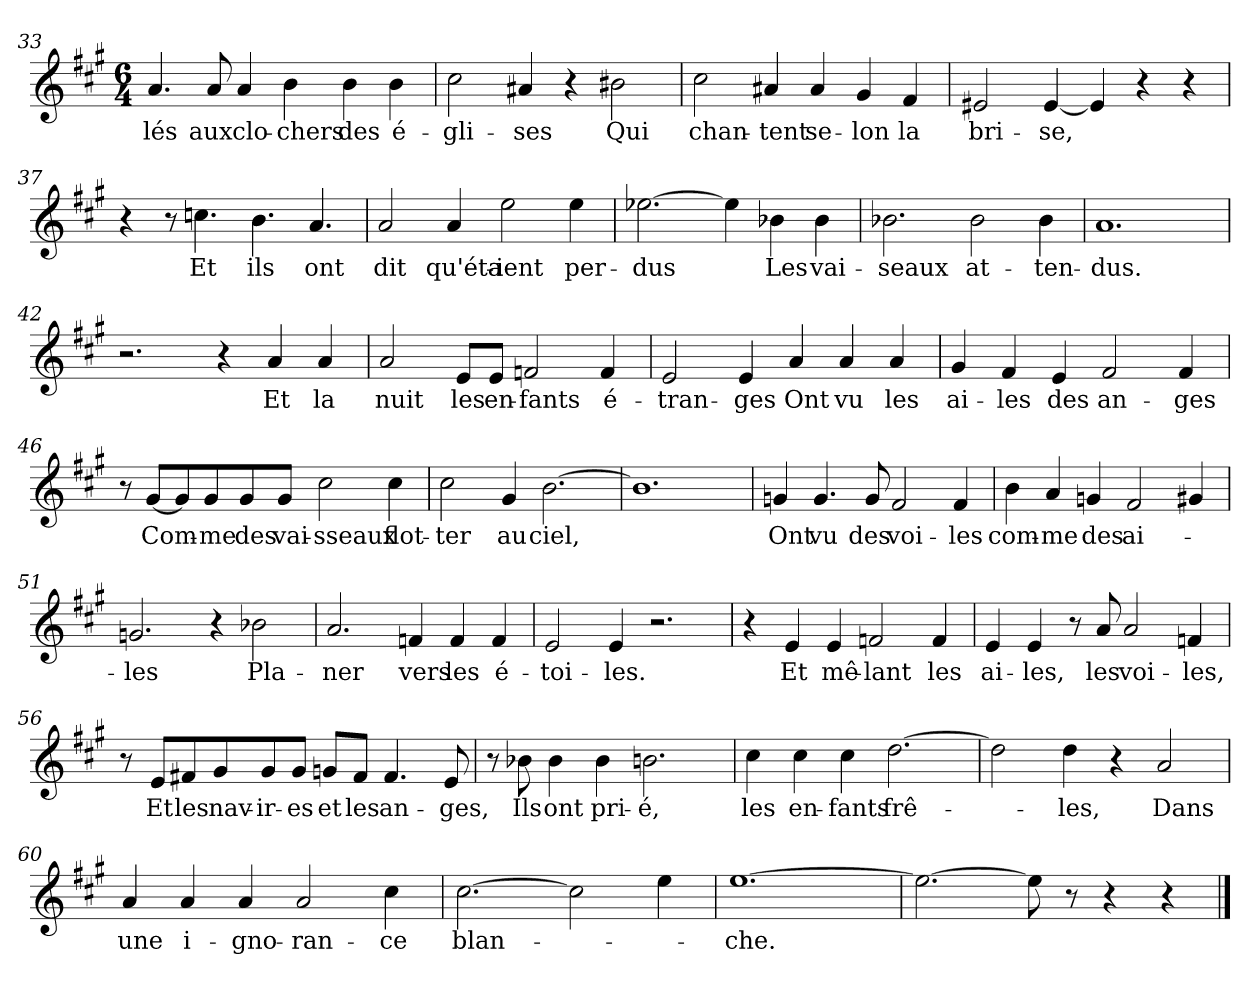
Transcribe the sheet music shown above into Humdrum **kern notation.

**kern	**text
*part1	*part1
*staff1	*staff1
*clefG2	*
*k[f#c#g#]	*
*M6/4	*
=33	=33
!	!LO:LY:b
4.a/	-lés
!	!LO:LY:b
8a/	aux
!	!LO:LY:b
4a/	clo-
!	!LO:LY:b
4b\	-chers
!	!LO:LY:b
4b\	des
!	!LO:LY:b
4b\	é-
=34	=34
!	!LO:LY:b
2cc#\	-gli-
!	!LO:LY:b
4a#X/	-ses
4r	.
!	!LO:LY:b
2b#X\	Qui
=35	=35
!	!LO:LY:b
2cc#\	chan-
!	!LO:LY:b
4a#X/	-tent
!	!LO:LY:b
4a#/	se-
!	!LO:LY:b
4g#/	-lon
!	!LO:LY:b
4f#/	la
!!LO:LB:g=z
=36	=36
!	!LO:LY:b
2e#X/	bri-
!	!LO:LY:b
[4e#/	-se,
4e#/]	.
4r	.
4r	.
=37	=37
4r	.
8r	.
!	!LO:LY:b
4.ccn\	Et
!	!LO:LY:b
4.b\	ils
!	!LO:LY:b
4.a/	ont
=38	=38
!	!LO:LY:b
2a/	dit
!	!LO:LY:b
4a/	qu'éta-
!	!LO:LY:b
2ee\	-ient
!	!LO:LY:b
4ee\	per-
=39	=39
!	!LO:LY:b
[2.ee-X\	-dus
4ee-\]	.
!	!LO:LY:b
4b-X\	Les
!	!LO:LY:b
4b-\	vai-
=40	=40
!	!LO:LY:b
2.b-X\	-seaux
!	!LO:LY:b
2b-\	at-
!	!LO:LY:b
4b-\	-ten-
=41	=41
!	!LO:LY:b
1.a	-dus.
=42	=42
2.r	.
4r	.
!	!LO:LY:b
4a/	Et
!	!LO:LY:b
4a/	la
=43	=43
!	!LO:LY:b
2a/	nuit
!	!LO:LY:b
8e/L	les
!	!LO:LY:b
8e/J	en-
!	!LO:LY:b
2fn/	-fants
!	!LO:LY:b
4f/	é-
!!LO:LB:g=z
=44	=44
!	!LO:LY:b
2e/	-tran-
!	!LO:LY:b
4e/	-ges
!	!LO:LY:b
4a/	Ont
!	!LO:LY:b
4a/	vu
!	!LO:LY:b
4a/	les
=45	=45
!	!LO:LY:b
4g#/	ai-
!	!LO:LY:b
4f#/	-les
!	!LO:LY:b
4e/	des
!	!LO:LY:b
2f#/	an-
!	!LO:LY:b
4f#/	-ges
=46	=46
8r	.
!	!LO:LY:b
[8g#/L	Com-
8g#/]	.
!	!LO:LY:b
8g#/	-me
!	!LO:LY:b
8g#/	des
!	!LO:LY:b
8g#/J	vai-
!	!LO:LY:b
2cc#\	-sseaux
!	!LO:LY:b
4cc#\	flot-
=47	=47
!	!LO:LY:b
2cc#\	-ter
!	!LO:LY:b
4g#/	au
!	!LO:LY:b
[2.b\	ciel,
=48	=48
1.b]	.
=49	=49
!	!LO:LY:b
4gn/	Ont
!	!LO:LY:b
4.g/	vu
!	!LO:LY:b
8g/	des
!	!LO:LY:b
2f#/	voi-
!	!LO:LY:b
4f#/	-les
!!LO:LB:g=z
=50	=50
!	!LO:LY:b
4b\	com-
!	!LO:LY:b
4a/	-me
!	!LO:LY:b
4gn/	des
!	!LO:LY:b
2f#/	ai-
4g#X/	.
=51	=51
!	!LO:LY:b
2.gn/	-les
4r	.
!	!LO:LY:b
2b-X\	Pla-
=52	=52
!	!LO:LY:b
2.a/	-ner
!	!LO:LY:b
4fn/	vers
!	!LO:LY:b
4f/	les
!	!LO:LY:b
4f/	é-
=53	=53
!	!LO:LY:b
2e/	-toi-
!	!LO:LY:b
4e/	-les.
2.r	.
=54	=54
4r	.
!	!LO:LY:b
4e/	Et
!	!LO:LY:b
4e/	mê-
!	!LO:LY:b
2fn/	-lant
!	!LO:LY:b
4f/	les
=55	=55
!	!LO:LY:b
4e/	ai-
!	!LO:LY:b
4e/	-les,
8r	.
!	!LO:LY:b
8a/	les
!	!LO:LY:b
2a/	voi-
!	!LO:LY:b
4fn/	-les,
!!LO:LB:g=z
=56	=56
8r	.
!	!LO:LY:b
8e/L	Et
!	!LO:LY:b
8f#X/	les
!	!LO:LY:b
8g#/	nav-
!	!LO:LY:b
8g#/	-ir-
!	!LO:LY:b
8g#/J	-es
!	!LO:LY:b
8gn/L	et
!	!LO:LY:b
8f#/J	les
!	!LO:LY:b
4.f#/	an-
!	!LO:LY:b
8e/	-ges,
=57	=57
8r	.
!	!LO:LY:b
8b-X\	Ils
!	!LO:LY:b
4b-\	ont
!	!LO:LY:b
4b-\	pri-
!	!LO:LY:b
2.bn\	-é,
=58	=58
!	!LO:LY:b
4cc#\	les
!	!LO:LY:b
4cc#\	en-
!	!LO:LY:b
4cc#\	-fants
!	!LO:LY:b
[2.dd\	frê-
=59	=59
2dd\]	.
!	!LO:LY:b
4dd\	-les,
4r	.
!	!LO:LY:b
2a/	Dans
=60	=60
!	!LO:LY:b
4a/	une
!	!LO:LY:b
4a/	i-
!	!LO:LY:b
4a/	-gno-
!	!LO:LY:b
2a/	-ran-
!	!LO:LY:b
4cc#\	-ce
=61	=61
!	!LO:LY:b
[2.cc#\	blan-
2cc#\]	.
4ee\	.
=62	=62
!	!LO:LY:b
[1.ee	-che.
!!LO:LB:g=z
=63	=63
2.ee\_	.
8ee\]	.
8r	.
4r	.
4r	.
==	==
*-	*-
